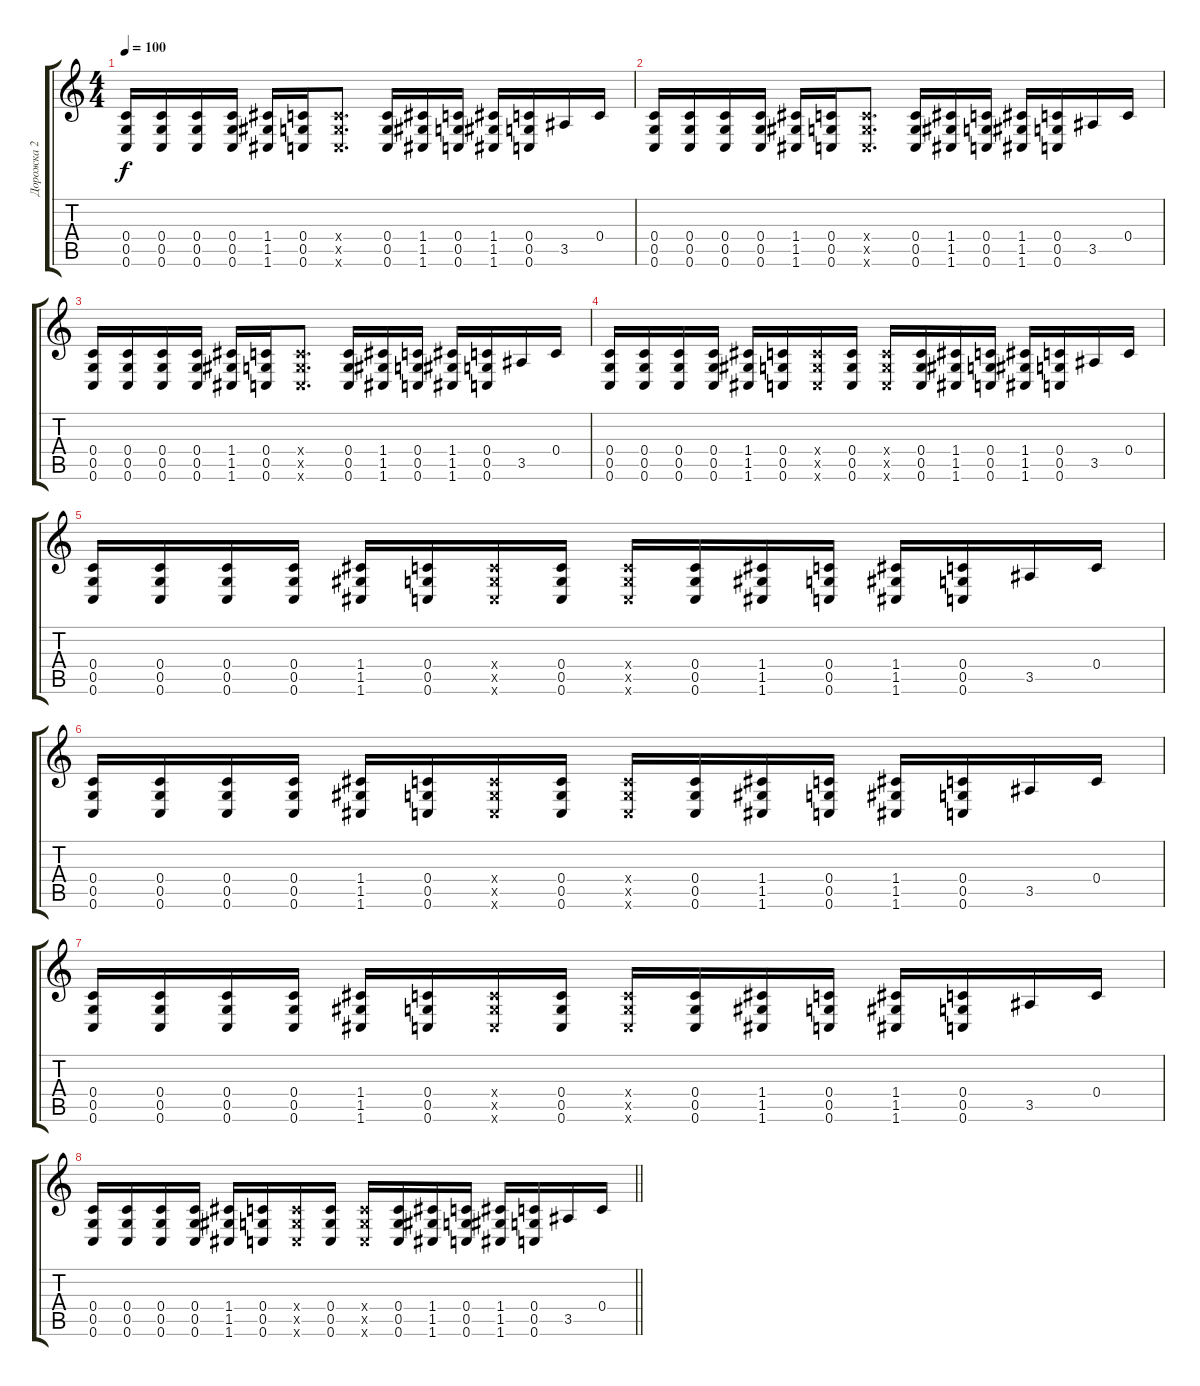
\track ("Дорожка 2" "Дорожка 2") {instrument overdrivenguitar}
\staff {score tabs}
\tuning (D4 A3 F3 C3 G2 C2) {hide}
\ts (4 4)
\tempo 100
\clef g2
\ks c
(0.4 0.5 0.6).16{dy f} (0.4 0.5 0.6).16 (0.4 0.5 0.6).16 (0.4 0.5 0.6).16 (1.4 1.5 1.6).16 (0.4 0.5 0.6).16 (0.4{x} 0.5{x} 0.6{x}).8{d} (0.4 0.5 0.6).16 (1.4 1.5 1.6).16 (0.4 0.5 0.6).16 (1.4 1.5 1.6).16 (0.4 0.5 0.6).16 3.5.16 0.4.16 |
(0.4 0.5 0.6).16 (0.4 0.5 0.6).16 (0.4 0.5 0.6).16 (0.4 0.5 0.6).16 (1.4 1.5 1.6).16 (0.4 0.5 0.6).16 (0.4{x} 0.5{x} 0.6{x}).8{d} (0.4 0.5 0.6).16 (1.4 1.5 1.6).16 (0.4 0.5 0.6).16 (1.4 1.5 1.6).16 (0.4 0.5 0.6).16 3.5.16 0.4.16 |
(0.4 0.5 0.6).16 (0.4 0.5 0.6).16 (0.4 0.5 0.6).16 (0.4 0.5 0.6).16 (1.4 1.5 1.6).16 (0.4 0.5 0.6).16 (0.4{x} 0.5{x} 0.6{x}).8{d} (0.4 0.5 0.6).16 (1.4 1.5 1.6).16 (0.4 0.5 0.6).16 (1.4 1.5 1.6).16 (0.4 0.5 0.6).16 3.5.16 0.4.16 |
(0.4 0.5 0.6).16 (0.4 0.5 0.6).16 (0.4 0.5 0.6).16 (0.4 0.5 0.6).16 (1.4 1.5 1.6).16 (0.4 0.5 0.6).16 (0.4{x} 0.5{x} 0.6{x}).16 (0.4 0.5 0.6).16 (0.4{x} 0.5{x} 0.6{x}).16 (0.4 0.5 0.6).16 (1.4 1.5 1.6).16 (0.4 0.5 0.6).16 (1.4 1.5 1.6).16 (0.4 0.5 0.6).16 3.5.16 0.4.16 |
(0.4 0.5 0.6).16 (0.4 0.5 0.6).16 (0.4 0.5 0.6).16 (0.4 0.5 0.6).16 (1.4 1.5 1.6).16 (0.4 0.5 0.6).16 (0.4{x} 0.5{x} 0.6{x}).16 (0.4 0.5 0.6).16 (0.4{x} 0.5{x} 0.6{x}).16 (0.4 0.5 0.6).16 (1.4 1.5 1.6).16 (0.4 0.5 0.6).16 (1.4 1.5 1.6).16 (0.4 0.5 0.6).16 3.5.16 0.4.16 |
(0.4 0.5 0.6).16 (0.4 0.5 0.6).16 (0.4 0.5 0.6).16 (0.4 0.5 0.6).16 (1.4 1.5 1.6).16 (0.4 0.5 0.6).16 (0.4{x} 0.5{x} 0.6{x}).16 (0.4 0.5 0.6).16 (0.4{x} 0.5{x} 0.6{x}).16 (0.4 0.5 0.6).16 (1.4 1.5 1.6).16 (0.4 0.5 0.6).16 (1.4 1.5 1.6).16 (0.4 0.5 0.6).16 3.5.16 0.4.16 |
(0.4 0.5 0.6).16 (0.4 0.5 0.6).16 (0.4 0.5 0.6).16 (0.4 0.5 0.6).16 (1.4 1.5 1.6).16 (0.4 0.5 0.6).16 (0.4{x} 0.5{x} 0.6{x}).16 (0.4 0.5 0.6).16 (0.4{x} 0.5{x} 0.6{x}).16 (0.4 0.5 0.6).16 (1.4 1.5 1.6).16 (0.4 0.5 0.6).16 (1.4 1.5 1.6).16 (0.4 0.5 0.6).16 3.5.16 0.4.16 |
\barLineRight lightlight
(0.4 0.5 0.6).16 (0.4 0.5 0.6).16 (0.4 0.5 0.6).16 (0.4 0.5 0.6).16 (1.4 1.5 1.6).16 (0.4 0.5 0.6).16 (0.4{x} 0.5{x} 0.6{x}).16 (0.4 0.5 0.6).16 (0.4{x} 0.5{x} 0.6{x}).16 (0.4 0.5 0.6).16 (1.4 1.5 1.6).16 (0.4 0.5 0.6).16 (1.4 1.5 1.6).16 (0.4 0.5 0.6).16 3.5.16 0.4.16
